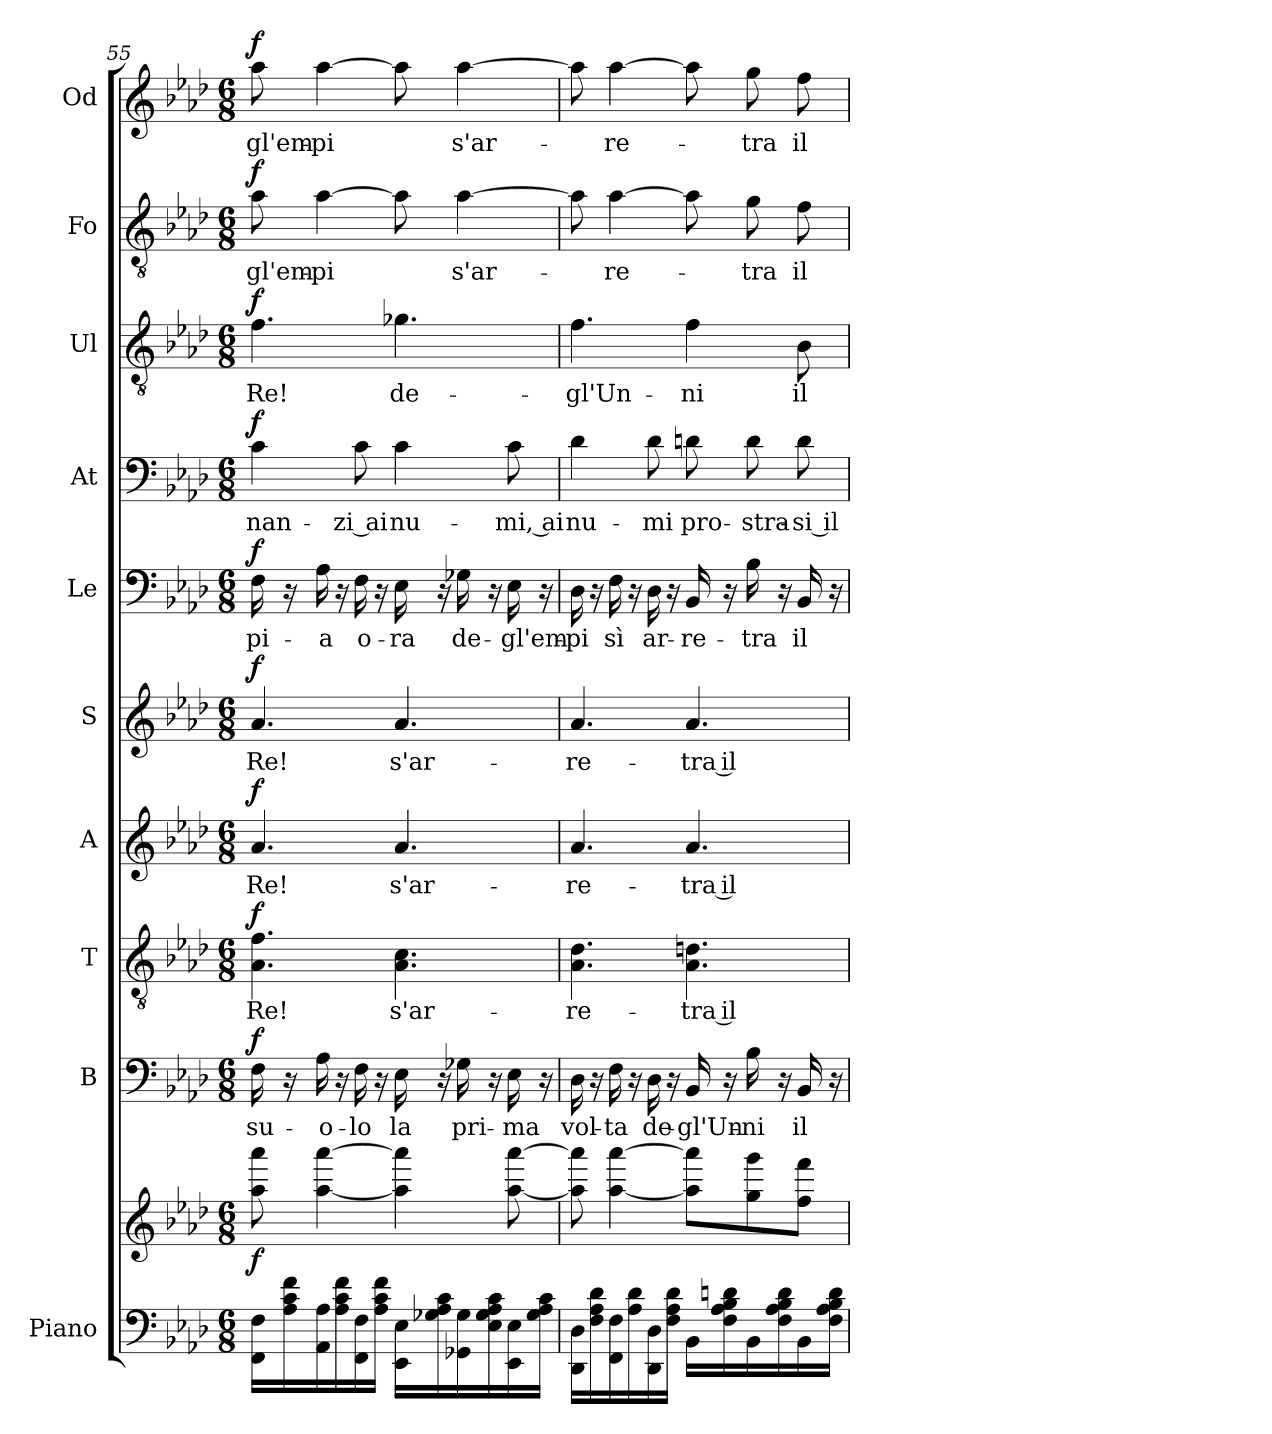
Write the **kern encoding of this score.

**kern	**kern	**dynam	**kern	**text	**dynam	**kern	**text	**dynam	**kern	**text	**dynam	**kern	**text	**dynam	**kern	**text	**dynam	**kern	**text	**dynam	**kern	**text	**dynam	**kern	**text	**dynam	**kern	**text	**dynam
*part10	*part10	*part10	*part9	*part9	*part9	*part8	*part8	*part8	*part7	*part7	*part7	*part6	*part6	*part6	*part5	*part5	*part5	*part4	*part4	*part4	*part3	*part3	*part3	*part2	*part2	*part2	*part1	*part1	*part1
*staff11	*staff10	*staff10/11	*staff9	*staff9	*staff9	*staff8	*staff8	*staff8	*staff7	*staff7	*staff7	*staff6	*staff6	*staff6	*staff5	*staff5	*staff5	*staff4	*staff4	*staff4	*staff3	*staff3	*staff3	*staff2	*staff2	*staff2	*staff1	*staff1	*staff1
*I"Piano	*	*	*I"B	*	*	*I"T	*	*	*I"A	*	*	*I"S	*	*	*I"Le	*	*	*I"At	*	*	*I"Ul	*	*	*I"Fo	*	*	*I"Od	*	*
*I'Pno	*	*	*I'B	*	*	*I'T	*	*	*I'A	*	*	*I'S	*	*	*I'Le	*	*	*I'At	*	*	*I'Ul	*	*	*I'Fo	*	*	*I'Od	*	*
!!LO:PB:g=z
*clefF4	*clefG2	*	*clefF4	*	*	*clefGv2	*	*	*clefG2	*	*	*clefG2	*	*	*clefF4	*	*	*clefF4	*	*	*clefGv2	*	*	*clefGv2	*	*	*clefG2	*	*
*k[b-e-a-d-]	*k[b-e-a-d-]	*	*k[b-e-a-d-]	*	*	*k[b-e-a-d-]	*	*	*k[b-e-a-d-]	*	*	*k[b-e-a-d-]	*	*	*k[b-e-a-d-]	*	*	*k[b-e-a-d-]	*	*	*k[b-e-a-d-]	*	*	*k[b-e-a-d-]	*	*	*k[b-e-a-d-]	*	*
*M6/8	*M6/8	*	*M6/8	*	*	*M6/8	*	*	*M6/8	*	*	*M6/8	*	*	*M6/8	*	*	*M6/8	*	*	*M6/8	*	*	*M6/8	*	*	*M6/8	*	*
=55	=55	=55	=55	=55	=55	=55	=55	=55	=55	=55	=55	=55	=55	=55	=55	=55	=55	=55	=55	=55	=55	=55	=55	=55	=55	=55	=55	=55	=55
!	!	!LO:DY:b	!	!LO:LY:b	!LO:DY:a	!	!LO:LY:b	!LO:DY:a	!	!LO:LY:b	!LO:DY:a	!	!LO:LY:b	!LO:DY:a	!	!LO:LY:b	!LO:DY:a	!	!LO:LY:b	!LO:DY:a	!	!LO:LY:b	!LO:DY:a	!	!LO:LY:b	!LO:DY:a	!	!LO:LY:b	!LO:DY:a
16FF\ 16F\LL	8aa-\ 8aaa-\	f	16F\	su-	f	4.A-!\ 4.f\	Re!	f	4.a-/	Re!	f	4.a-/	Re!	f	16F\	pi-	f	4c\	-nan-	f	4.f\	Re!	f	8a-\	-gl'em-	f	8aa-\	-gl'em-	f
16A-\ 16c\ 16f\	.	.	16r	.	.	.	.	.	.	.	.	.	.	.	16r	.	.	.	.	.	.	.	.	.	.	.	.	.	.
!	!	!	!	!LO:LY:b	!	!	!	!	!	!	!	!	!	!	!	!LO:LY:b	!	!	!	!	!	!	!	!	!LO:LY:b	!	!	!LO:LY:b	!
16AA-\ 16A-\	[4aa-\ [4aaa-\	.	16A-\	-o-	.	.	.	.	.	.	.	.	.	.	16A-\	-a	.	.	.	.	.	.	.	[4a-\	-pi	.	[4aa-\	-pi	.
16A-\ 16c\ 16f\	.	.	16r	.	.	.	.	.	.	.	.	.	.	.	16r	.	.	.	.	.	.	.	.	.	.	.	.	.	.
!	!	!	!	!LO:LY:b	!	!	!	!	!	!	!	!	!	!	!	!LO:LY:b	!	!	!LO:LY:b	!	!	!	!	!	!	!	!	!	!
16FF\ 16F\	.	.	16F\	-lo	.	.	.	.	.	.	.	.	.	.	16F\	o-	.	8c\	-zi ai	.	.	.	.	.	.	.	.	.	.
16A-\ 16c\ 16f\JJ	.	.	16r	.	.	.	.	.	.	.	.	.	.	.	16r	.	.	.	.	.	.	.	.	.	.	.	.	.	.
!	!	!	!	!LO:LY:b	!	!	!LO:LY:b	!	!	!LO:LY:b	!	!	!LO:LY:b	!	!	!LO:LY:b	!	!	!LO:LY:b	!	!	!LO:LY:b	!	!	!	!	!	!	!
16EE-\ 16E-\LL	4aa-\] 4aaa-\]	.	16E-\	la	.	4.A-!\ 4.c\	s'ar-	.	4.a-/	s'ar-	.	4.a-/	s'ar-	.	16E-\	-ra	.	4c\	nu-	.	4.g-X\	de-	.	8a-\]	.	.	8aa-\]	.	.
16G-X\ 16A-\ 16c\	.	.	16r	.	.	.	.	.	.	.	.	.	.	.	16r	.	.	.	.	.	.	.	.	.	.	.	.	.	.
!	!	!	!	!LO:LY:b	!	!	!	!	!	!	!	!	!	!	!	!LO:LY:b	!	!	!	!	!	!	!	!	!LO:LY:b	!	!	!LO:LY:b	!
16GG-X\ 16G-\	.	.	16G-X\	pri-	.	.	.	.	.	.	.	.	.	.	16G-X\	de-	.	.	.	.	.	.	.	[4a-\	s'ar-	.	[4aa-\	s'ar-	.
16E-\ 16G-\ 16A-\ 16c\	.	.	16r	.	.	.	.	.	.	.	.	.	.	.	16r	.	.	.	.	.	.	.	.	.	.	.	.	.	.
!	!	!	!	!LO:LY:b	!	!	!	!	!	!	!	!	!	!	!	!LO:LY:b	!	!	!LO:LY:b	!	!	!	!	!	!	!	!	!	!
16EE-\ 16E-\	[8aa-\ [8aaa-\	.	16E-\	-ma	.	.	.	.	.	.	.	.	.	.	16E-\	-gl'em-	.	8c\	-mi, ai	.	.	.	.	.	.	.	.	.	.
16G-\ 16A-\ 16c\JJ	.	.	16r	.	.	.	.	.	.	.	.	.	.	.	16r	.	.	.	.	.	.	.	.	.	.	.	.	.	.
=56	=56	=56	=56	=56	=56	=56	=56	=56	=56	=56	=56	=56	=56	=56	=56	=56	=56	=56	=56	=56	=56	=56	=56	=56	=56	=56	=56	=56	=56
!	!	!	!	!LO:LY:b	!	!	!LO:LY:b	!	!	!LO:LY:b	!	!	!LO:LY:b	!	!	!LO:LY:b	!	!	!LO:LY:b	!	!	!LO:LY:b	!	!	!	!	!	!	!
16DD-\ 16D-\LL	8aa-\] 8aaa-\]	.	16D-\	vol-	.	4.A-!\ 4.d-\	-re-	.	4.a-/	-re-	.	4.a-/	-re-	.	16D-\	-pi	.	4d-\	nu-	.	4.f\	-gl'Un-	.	8a-\]	.	.	8aa-\]	.	.
16F\ 16A-\ 16d-\	.	.	16r	.	.	.	.	.	.	.	.	.	.	.	16r	.	.	.	.	.	.	.	.	.	.	.	.	.	.
!	!	!	!	!LO:LY:b	!	!	!	!	!	!	!	!	!	!	!	!LO:LY:b	!	!	!	!	!	!	!	!	!LO:LY:b	!	!	!LO:LY:b	!
16FF\ 16F\	[4aa-\ [4aaa-\	.	16F\	-ta	.	.	.	.	.	.	.	.	.	.	16F\	sì	.	.	.	.	.	.	.	[4a-\	-re-	.	[4aa-\	-re-	.
16A-\ 16d-\	.	.	16r	.	.	.	.	.	.	.	.	.	.	.	16r	.	.	.	.	.	.	.	.	.	.	.	.	.	.
!	!	!	!	!LO:LY:b	!	!	!	!	!	!	!	!	!	!	!	!LO:LY:b	!	!	!LO:LY:b	!	!	!	!	!	!	!	!	!	!
16DD-\ 16D-\	.	.	16D-\	de-	.	.	.	.	.	.	.	.	.	.	16D-\	ar-	.	8d-\	-mi	.	.	.	.	.	.	.	.	.	.
16F\ 16A-\ 16d-\JJ	.	.	16r	.	.	.	.	.	.	.	.	.	.	.	16r	.	.	.	.	.	.	.	.	.	.	.	.	.	.
!	!	!	!	!LO:LY:b	!	!	!LO:LY:b	!	!	!LO:LY:b	!	!	!LO:LY:b	!	!	!LO:LY:b	!	!	!LO:LY:b	!	!	!LO:LY:b	!	!	!	!	!	!	!
16BB-\LL	8aa-\] 8aaa-\]L	.	16BB-/	-gl'Un-	.	4.A-!\ 4.dn\	-tra il	.	4.a-/	-tra il	.	4.a-/	-tra il	.	16BB-/	-re-	.	8dn\	pro-	.	4f\	-ni	.	8a-\]	.	.	8aa-\]	.	.
16F\ 16A-\ 16B-\ 16dn\	.	.	16r	.	.	.	.	.	.	.	.	.	.	.	16r	.	.	.	.	.	.	.	.	.	.	.	.	.	.
!	!	!	!	!LO:LY:b	!	!	!	!	!	!	!	!	!	!	!	!LO:LY:b	!	!	!LO:LY:b	!	!	!	!	!	!LO:LY:b	!	!	!LO:LY:b	!
16BB-\	8gg\ 8ggg\	.	16B-\	-ni	.	.	.	.	.	.	.	.	.	.	16B-\	-tra	.	8d\	-stra-	.	.	.	.	8g\	-tra	.	8gg\	-tra	.
16F\ 16A-\ 16B-\ 16d\	.	.	16r	.	.	.	.	.	.	.	.	.	.	.	16r	.	.	.	.	.	.	.	.	.	.	.	.	.	.
!	!	!	!	!LO:LY:b	!	!	!	!	!	!	!	!	!	!	!	!LO:LY:b	!	!	!LO:LY:b	!	!	!LO:LY:b	!	!	!LO:LY:b	!	!	!LO:LY:b	!
16BB-\	8ff\ 8fff\J	.	16BB-/	il	.	.	.	.	.	.	.	.	.	.	16BB-/	il	.	8d\	-si il	.	8B-\	il	.	8f\	il	.	8ff\	il	.
16F\ 16A-\ 16B-\ 16d\JJ	.	.	16r	.	.	.	.	.	.	.	.	.	.	.	16r	.	.	.	.	.	.	.	.	.	.	.	.	.	.
=	=	=	=	=	=	=	=	=	=	=	=	=	=	=	=	=	=	=	=	=	=	=	=	=	=	=	=	=	=
*-	*-	*-	*-	*-	*-	*-	*-	*-	*-	*-	*-	*-	*-	*-	*-	*-	*-	*-	*-	*-	*-	*-	*-	*-	*-	*-	*-	*-	*-
